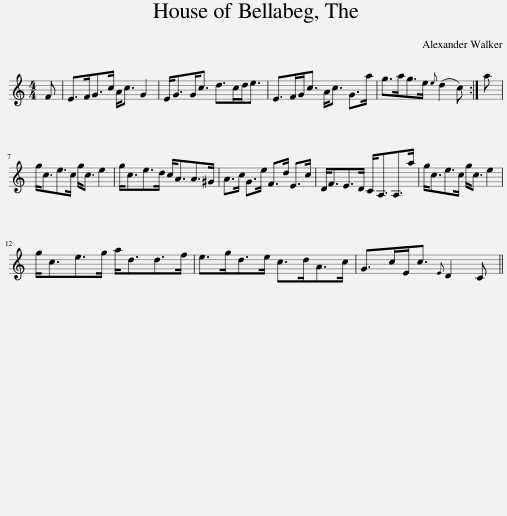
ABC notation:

X:1
L:1/8
M:4/4
I:linebreak $
K:C
V:1 treble
V:1
 F | E>FG>c A<c G2 | E<GG<c d>cd<e | E>FG<c A<c G>a | g>ag>e{e} (d2 c) :| %5
 a |$ g<ce>c g<c e2 | g<ce>d c<AA>^G | A>c G>e F>d E>c | D<FE>D C<A,A,>a | %10
 g<ce>c g<c e2 |$ g<ce>g a<dd>f | e>gd>e c>dA>c | G>cE<c{E} D2 C || %14
